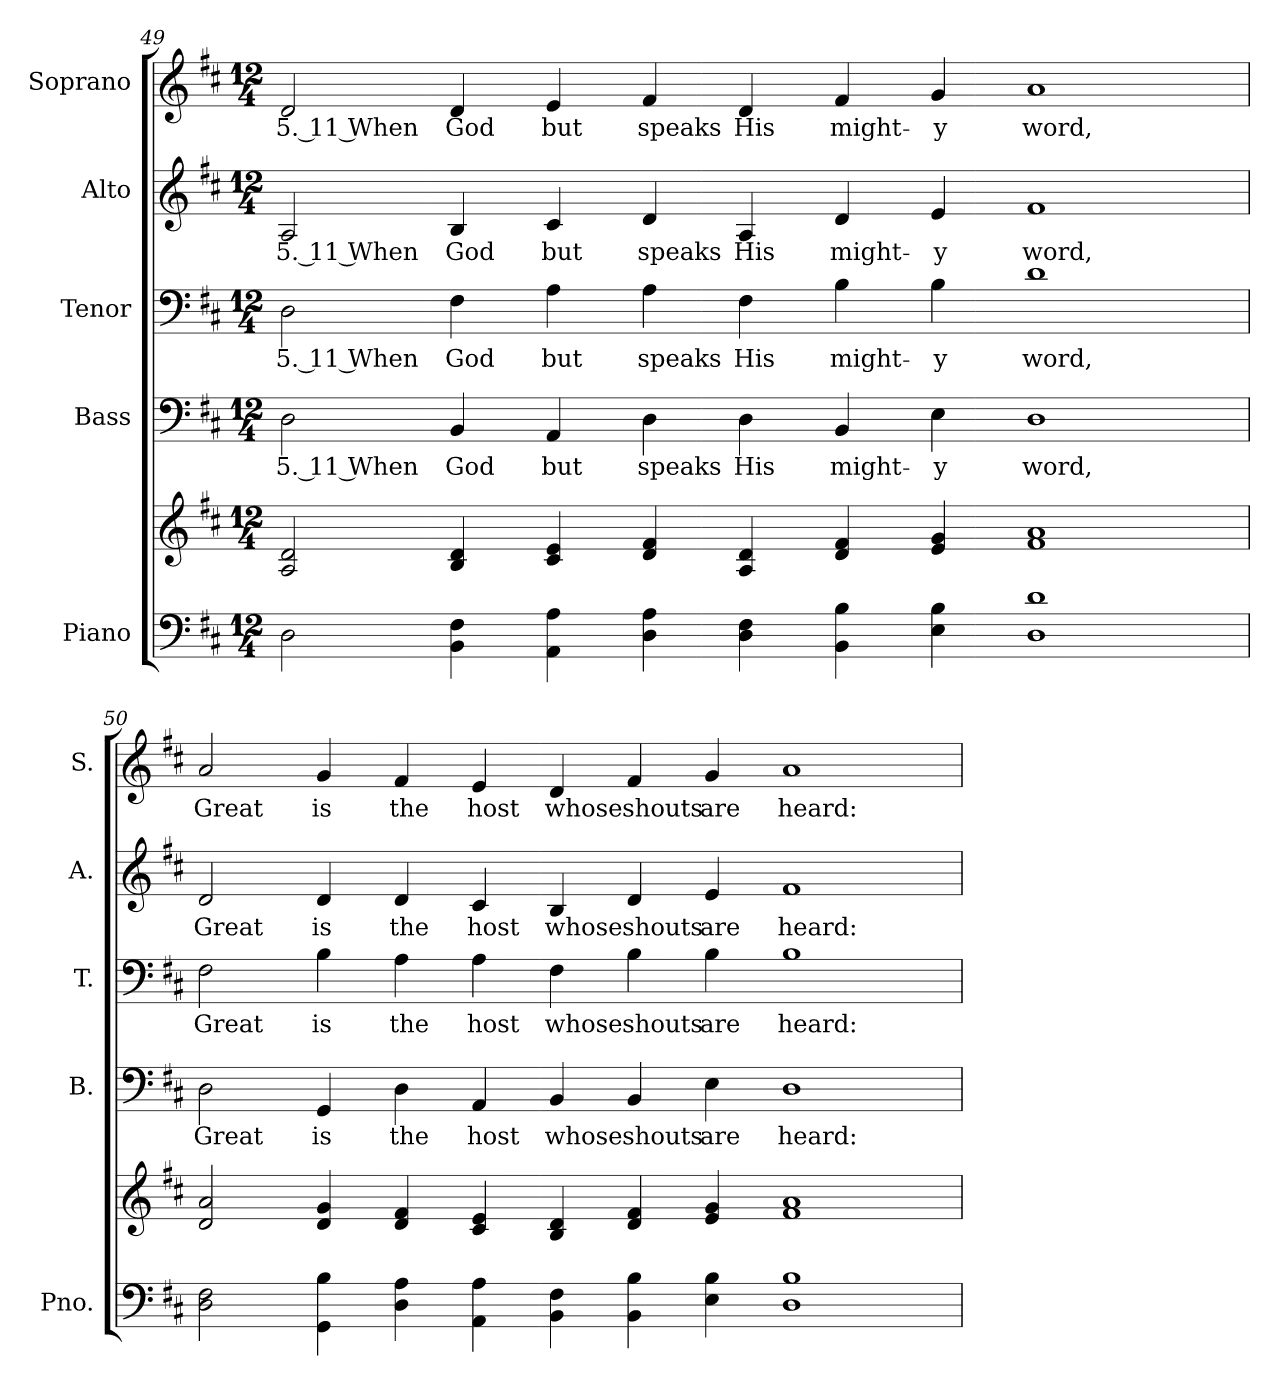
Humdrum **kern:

**kern	**kern	**kern	**text	**kern	**text	**kern	**text	**kern	**text
*part5	*part5	*part4	*part4	*part3	*part3	*part2	*part2	*part1	*part1
*staff6	*staff5	*staff4	*staff4	*staff3	*staff3	*staff2	*staff2	*staff1	*staff1
*I"Piano	*	*I"Bass	*	*I"Tenor	*	*I"Alto	*	*I"Soprano	*
*I'Pno.	*	*I'B.	*	*I'T.	*	*I'A.	*	*I'S.	*
!!LO:PB:g=z
*clefF4	*clefG2	*clefF4	*	*clefF4	*	*clefG2	*	*clefG2	*
*k[f#c#]	*k[f#c#]	*k[f#c#]	*	*k[f#c#]	*	*k[f#c#]	*	*k[f#c#]	*
*D:	*D:	*D:	*	*D:	*	*D:	*	*D:	*
*M12/4	*M12/4	*M12/4	*	*M12/4	*	*M12/4	*	*M12/4	*
=49	=49	=49	=49	=49	=49	=49	=49	=49	=49
!	!	!	!LO:LY:b:color=#000000	!	!	!	!	!	!
!	!	!	!	!	!LO:LY:b:color=#000000	!	!	!	!
!	!	!	!	!	!	!	!LO:LY:b:color=#000000	!	!
!	!	!	!	!	!	!	!	!	!LO:LY:b:color=#000000
2Di\	2Ai/ 2di	2Di\	5. 11 When	2Di\	5. 11 When	2Ai/	5. 11 When	2di/	5. 11 When
!	!	!	!LO:LY:b:color=#000000	!	!	!	!	!	!
!	!	!	!	!	!LO:LY:b:color=#000000	!	!	!	!
!	!	!	!	!	!	!	!LO:LY:b:color=#000000	!	!
!	!	!	!	!	!	!	!	!	!LO:LY:b:color=#000000
4BBi\ 4F#i	4Bi/ 4di	4BBi/	God	4F#i\	God	4Bi/	God	4di/	God
!	!	!	!LO:LY:b:color=#000000	!	!	!	!	!	!
!	!	!	!	!	!LO:LY:b:color=#000000	!	!	!	!
!	!	!	!	!	!	!	!LO:LY:b:color=#000000	!	!
!	!	!	!	!	!	!	!	!	!LO:LY:b:color=#000000
4AAi\ 4Ai	4c#i/ 4ei	4AAi/	but	4Ai\	but	4c#i/	but	4ei/	but
!	!	!	!LO:LY:b:color=#000000	!	!	!	!	!	!
!	!	!	!	!	!LO:LY:b:color=#000000	!	!	!	!
!	!	!	!	!	!	!	!LO:LY:b:color=#000000	!	!
!	!	!	!	!	!	!	!	!	!LO:LY:b:color=#000000
4Di\ 4Ai	4di/ 4f#i	4Di\	speaks	4Ai\	speaks	4di/	speaks	4f#i/	speaks
!	!	!	!LO:LY:b:color=#000000	!	!	!	!	!	!
!	!	!	!	!	!LO:LY:b:color=#000000	!	!	!	!
!	!	!	!	!	!	!	!LO:LY:b:color=#000000	!	!
!	!	!	!	!	!	!	!	!	!LO:LY:b:color=#000000
4Di\ 4F#i	4Ai/ 4di	4Di\	His	4F#i\	His	4Ai/	His	4di/	His
!	!	!	!LO:LY:b:color=#000000	!	!	!	!	!	!
!	!	!	!	!	!LO:LY:b:color=#000000	!	!	!	!
!	!	!	!	!	!	!	!LO:LY:b:color=#000000	!	!
!	!	!	!	!	!	!	!	!	!LO:LY:b:color=#000000
4BBi\ 4Bi	4di/ 4f#i	4BBi/	might-	4Bi\	might-	4di/	might-	4f#i/	might-
!	!	!	!LO:LY:b:color=#000000	!	!	!	!	!	!
!	!	!	!	!	!LO:LY:b:color=#000000	!	!	!	!
!	!	!	!	!	!	!	!LO:LY:b:color=#000000	!	!
!	!	!	!	!	!	!	!	!	!LO:LY:b:color=#000000
4Ei\ 4Bi	4ei/ 4gi	4Ei\	-y	4Bi\	-y	4ei/	-y	4gi/	-y
!	!	!	!LO:LY:b:color=#000000	!	!	!	!	!	!
!	!	!	!	!	!LO:LY:b:color=#000000	!	!	!	!
!	!	!	!	!	!	!	!LO:LY:b:color=#000000	!	!
!	!	!	!	!	!	!	!	!	!LO:LY:b:color=#000000
1Di 1di	1f#i 1ai	1Di	word,	1di	word,	1f#i	word,	1ai	word,
=50	=50	=50	=50	=50	=50	=50	=50	=50	=50
!	!	!	!LO:LY:b:color=#000000	!	!	!	!	!	!
!	!	!	!	!	!LO:LY:b:color=#000000	!	!	!	!
!	!	!	!	!	!	!	!LO:LY:b:color=#000000	!	!
!	!	!	!	!	!	!	!	!	!LO:LY:b:color=#000000
2Di\ 2F#i	2di/ 2ai	2Di\	Great	2F#i\	Great	2di/	Great	2ai/	Great
!	!	!	!LO:LY:b:color=#000000	!	!	!	!	!	!
!	!	!	!	!	!LO:LY:b:color=#000000	!	!	!	!
!	!	!	!	!	!	!	!LO:LY:b:color=#000000	!	!
!	!	!	!	!	!	!	!	!	!LO:LY:b:color=#000000
4GGi\ 4Bi	4di/ 4gi	4GGi/	is	4Bi\	is	4di/	is	4gi/	is
!	!	!	!LO:LY:b:color=#000000	!	!	!	!	!	!
!	!	!	!	!	!LO:LY:b:color=#000000	!	!	!	!
!	!	!	!	!	!	!	!LO:LY:b:color=#000000	!	!
!	!	!	!	!	!	!	!	!	!LO:LY:b:color=#000000
4Di\ 4Ai	4di/ 4f#i	4Di\	the	4Ai\	the	4di/	the	4f#i/	the
!	!	!	!LO:LY:b:color=#000000	!	!	!	!	!	!
!	!	!	!	!	!LO:LY:b:color=#000000	!	!	!	!
!	!	!	!	!	!	!	!LO:LY:b:color=#000000	!	!
!	!	!	!	!	!	!	!	!	!LO:LY:b:color=#000000
4AAi\ 4Ai	4c#i/ 4ei	4AAi/	host	4Ai\	host	4c#i/	host	4ei/	host
!	!	!	!LO:LY:b:color=#000000	!	!	!	!	!	!
!	!	!	!	!	!LO:LY:b:color=#000000	!	!	!	!
!	!	!	!	!	!	!	!LO:LY:b:color=#000000	!	!
!	!	!	!	!	!	!	!	!	!LO:LY:b:color=#000000
4BBi\ 4F#i	4Bi/ 4di	4BBi/	whose	4F#i\	whose	4Bi/	whose	4di/	whose
!	!	!	!LO:LY:b:color=#000000	!	!	!	!	!	!
!	!	!	!	!	!LO:LY:b:color=#000000	!	!	!	!
!	!	!	!	!	!	!	!LO:LY:b:color=#000000	!	!
!	!	!	!	!	!	!	!	!	!LO:LY:b:color=#000000
4BBi\ 4Bi	4di/ 4f#i	4BBi/	shouts	4Bi\	shouts	4di/	shouts	4f#i/	shouts
!	!	!	!LO:LY:b:color=#000000	!	!	!	!	!	!
!	!	!	!	!	!LO:LY:b:color=#000000	!	!	!	!
!	!	!	!	!	!	!	!LO:LY:b:color=#000000	!	!
!	!	!	!	!	!	!	!	!	!LO:LY:b:color=#000000
4Ei\ 4Bi	4ei/ 4gi	4Ei\	are	4Bi\	are	4ei/	are	4gi/	are
!	!	!	!LO:LY:b:color=#000000	!	!	!	!	!	!
!	!	!	!	!	!LO:LY:b:color=#000000	!	!	!	!
!	!	!	!	!	!	!	!LO:LY:b:color=#000000	!	!
!	!	!	!	!	!	!	!	!	!LO:LY:b:color=#000000
1Di 1Bi	1f#i 1ai	1Di	heard:	1Bi	heard:	1f#i	heard:	1ai	heard:
=	=	=	=	=	=	=	=	=	=
*-	*-	*-	*-	*-	*-	*-	*-	*-	*-
